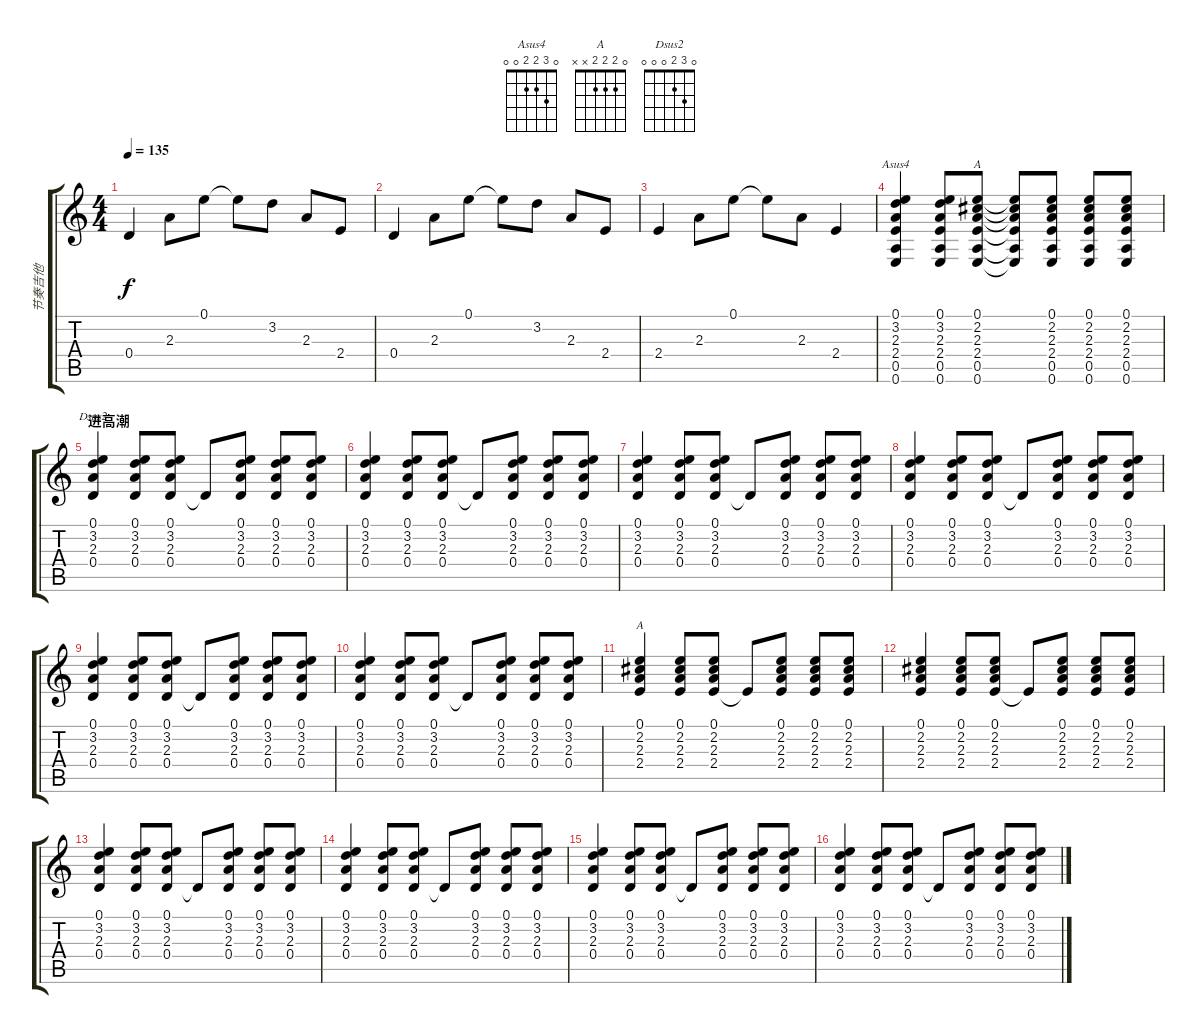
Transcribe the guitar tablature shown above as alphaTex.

\track ("节奏吉他" "节奏吉他") {instrument electricguitarclean}
\staff {score tabs}
\tuning (E4 B3 G3 D3 A2 E2) {hide}
\chord ("Asus4" 0 3 2 2 0 0)
\chord ("A" 0 2 2 2 0 0)
\chord ("Dsus2" 0 3 2 0 0 0)
\chord ("A" 0 2 2 2 x x)
\ts (4 4)
\tempo 135
\clef g2
\ks c
0.4.4{dy f} 2.3.8 0.1.8 0.1{t}.8 3.2.8 2.3.8 2.4.8 |
0.4.4 2.3.8 0.1.8 0.1{t}.8 3.2.8 2.3.8 2.4.8 |
2.4.4 2.3.8 0.1.8 0.1{t}.8 2.3.8 2.4.4 |
(0.1 3.2 2.3 2.4 0.5 0.6).4{ch "Asus4"} (0.1 3.2 2.3 2.4 0.5 0.6).8 (0.1 2.2 2.3 2.4 0.5 0.6).8{ch "A"} (0.1{t} 2.2{t} 2.3{t} 2.4{t} 0.5{t} 0.6{t}).8 (0.1 2.2 2.3 2.4 0.5 0.6).8 (0.1 2.2 2.3 2.4 0.5 0.6).8 (0.1 2.2 2.3 2.4 0.5 0.6).8 |
\section ("" "进高潮")
(0.1 3.2 2.3 0.4).4{ch "Dsus2"} (0.1 3.2 2.3 0.4).8 (0.1 3.2 2.3 0.4).8 0.4{t}.8 (0.1 3.2 2.3 0.4).8 (0.1 3.2 2.3 0.4).8 (0.1 3.2 2.3 0.4).8 |
(0.1 3.2 2.3 0.4).4 (0.1 3.2 2.3 0.4).8 (0.1 3.2 2.3 0.4).8 0.4{t}.8 (0.1 3.2 2.3 0.4).8 (0.1 3.2 2.3 0.4).8 (0.1 3.2 2.3 0.4).8 |
(0.1 3.2 2.3 0.4).4 (0.1 3.2 2.3 0.4).8 (0.1 3.2 2.3 0.4).8 0.4{t}.8 (0.1 3.2 2.3 0.4).8 (0.1 3.2 2.3 0.4).8 (0.1 3.2 2.3 0.4).8 |
(0.1 3.2 2.3 0.4).4 (0.1 3.2 2.3 0.4).8 (0.1 3.2 2.3 0.4).8 0.4{t}.8 (0.1 3.2 2.3 0.4).8 (0.1 3.2 2.3 0.4).8 (0.1 3.2 2.3 0.4).8 |
(0.1 3.2 2.3 0.4).4 (0.1 3.2 2.3 0.4).8 (0.1 3.2 2.3 0.4).8 0.4{t}.8 (0.1 3.2 2.3 0.4).8 (0.1 3.2 2.3 0.4).8 (0.1 3.2 2.3 0.4).8 |
(0.1 3.2 2.3 0.4).4 (0.1 3.2 2.3 0.4).8 (0.1 3.2 2.3 0.4).8 0.4{t}.8 (0.1 3.2 2.3 0.4).8 (0.1 3.2 2.3 0.4).8 (0.1 3.2 2.3 0.4).8 |
(0.1 2.2 2.3 2.4).4{ch "A"} (0.1 2.2 2.3 2.4).8 (0.1 2.2 2.3 2.4).8 2.4{t}.8 (0.1 2.2 2.3 2.4).8 (0.1 2.2 2.3 2.4).8 (0.1 2.2 2.3 2.4).8 |
(0.1 2.2 2.3 2.4).4 (0.1 2.2 2.3 2.4).8 (0.1 2.2 2.3 2.4).8 2.4{t}.8 (0.1 2.2 2.3 2.4).8 (0.1 2.2 2.3 2.4).8 (0.1 2.2 2.3 2.4).8 |
(0.1 3.2 2.3 0.4).4 (0.1 3.2 2.3 0.4).8 (0.1 3.2 2.3 0.4).8 0.4{t}.8 (0.1 3.2 2.3 0.4).8 (0.1 3.2 2.3 0.4).8 (0.1 3.2 2.3 0.4).8 |
(0.1 3.2 2.3 0.4).4 (0.1 3.2 2.3 0.4).8 (0.1 3.2 2.3 0.4).8 0.4{t}.8 (0.1 3.2 2.3 0.4).8 (0.1 3.2 2.3 0.4).8 (0.1 3.2 2.3 0.4).8 |
(0.1 3.2 2.3 0.4).4 (0.1 3.2 2.3 0.4).8 (0.1 3.2 2.3 0.4).8 0.4{t}.8 (0.1 3.2 2.3 0.4).8 (0.1 3.2 2.3 0.4).8 (0.1 3.2 2.3 0.4).8 |
(0.1 3.2 2.3 0.4).4 (0.1 3.2 2.3 0.4).8 (0.1 3.2 2.3 0.4).8 0.4{t}.8 (0.1 3.2 2.3 0.4).8 (0.1 3.2 2.3 0.4).8 (0.1 3.2 2.3 0.4).8
